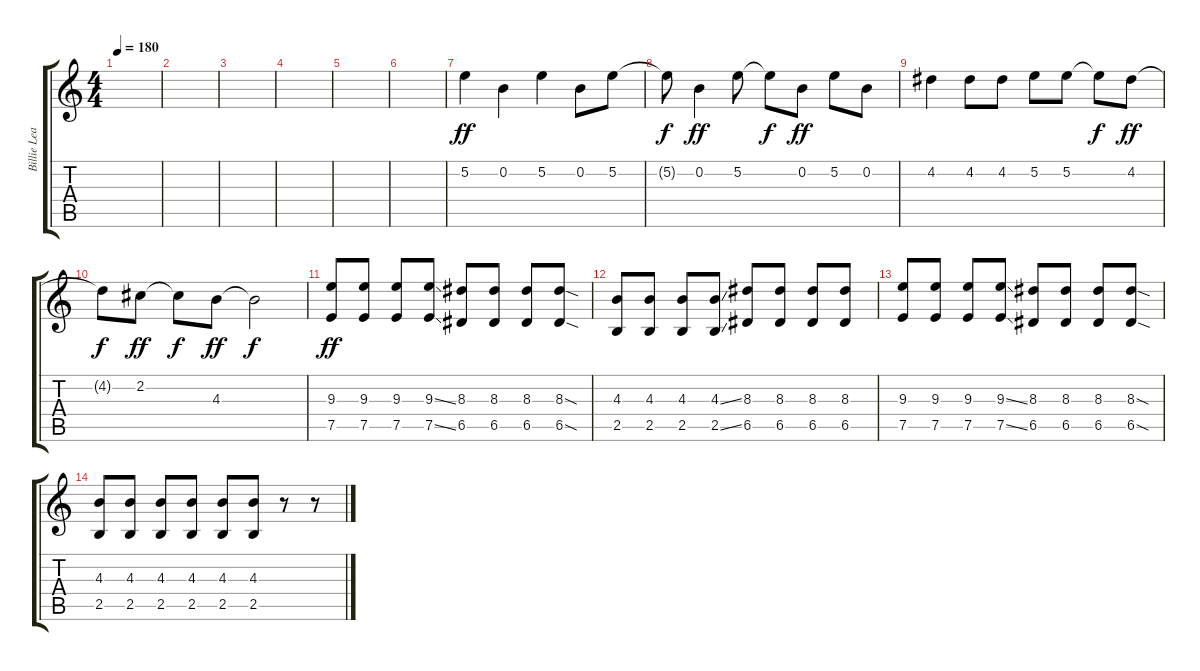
\track ("Billie Lead" "Billie Lea") {instrument overdrivenguitar}
\staff {score tabs}
\tuning (E4 B3 G3 D3 A2 E2) {hide}
\ts (4 4)
\tempo 180
\clef g2
\ks c
|
|
|
|
|
|
5.2.4{dy ff volume 15 balance 8 instrument overdrivenguitar} 0.2.4 5.2.4 0.2.8 5.2.8 |
5.2{t}.8{dy f} 0.2.4{dy ff} 5.2.8 5.2{t}.8{dy f} 0.2.8{dy ff} 5.2.8 0.2.8 |
4.2.4 4.2.8 4.2.8 5.2.8 5.2.8 5.2{t}.8{dy f} 4.2.8{dy ff} |
4.2{t}.8{dy f} 2.2.8{dy ff} 2.2{t}.8{dy f} 4.3.8{dy ff} 4.3{t}.2{dy f} |
(9.3 7.5).8{dy ff} (9.3 7.5).8 (9.3 7.5).8 (9.3{ss} 7.5{ss}).8 (8.3 6.5).8 (8.3 6.5).8 (8.3 6.5).8 (8.3{sod} 6.5{sod}).8 |
(4.3 2.5).8 (4.3 2.5).8 (4.3 2.5).8 (4.3{ss} 2.5{ss}).8 (8.3 6.5).8 (8.3 6.5).8 (8.3 6.5).8 (8.3 6.5).8 |
(9.3 7.5).8 (9.3 7.5).8 (9.3 7.5).8 (9.3{ss} 7.5{ss}).8 (8.3 6.5).8 (8.3 6.5).8 (8.3 6.5).8 (8.3{sod} 6.5{sod}).8 |
(4.3 2.5).8 (4.3 2.5).8 (4.3 2.5).8 (4.3 2.5).8 (4.3 2.5).8 (4.3 2.5).8 r.8 r.8
